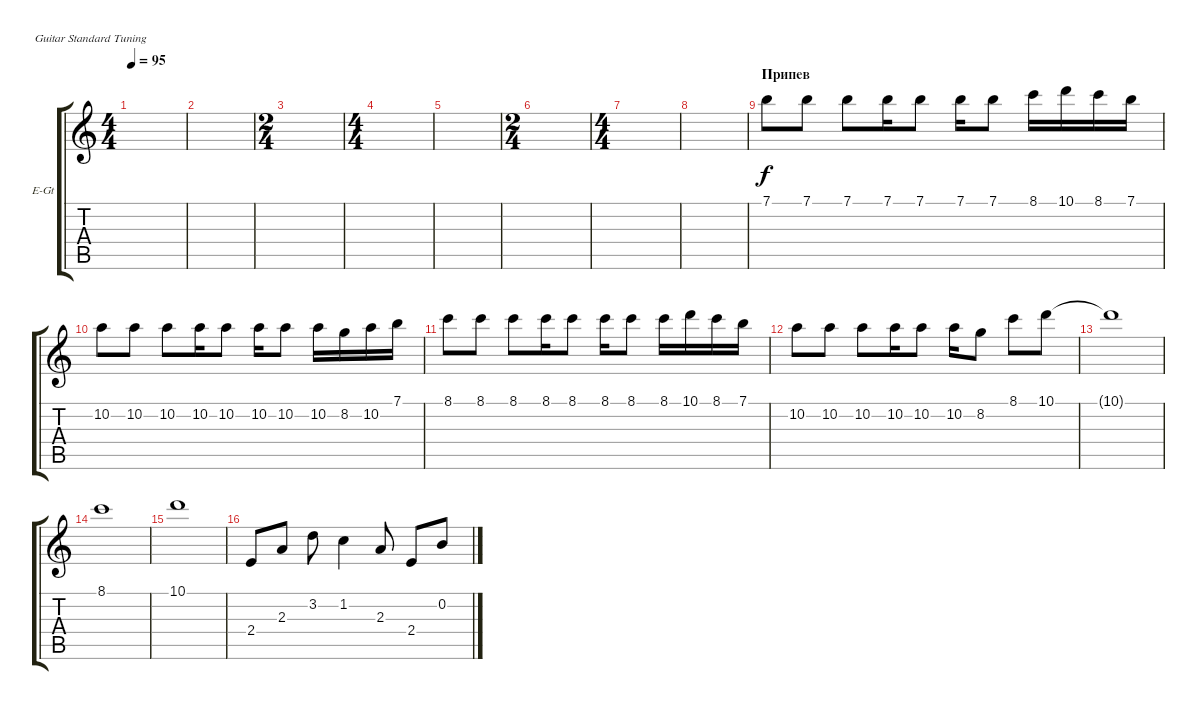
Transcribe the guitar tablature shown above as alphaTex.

\defaultSystemsLayout 4
\bracketExtendMode groupsimilarinstruments
\firstSystemTrackNameOrientation horizontal
\otherSystemsTrackNameOrientation horizontal
\track ("Electric Guitar" "E-Gt") {instrument overdrivenguitar}
\staff {score tabs}
\tuning (E4 B3 G3 D3 A2 E2)
\ts (4 4)
\tempo 95
\clef g2
\scale
0.395904
\ks c
|
\scale
0.208191 |
\ts (2 4)
\scale
0.395904 |
\ts (4 4)
\scale
0.395904 |
\scale
0.208191 |
\ts (2 4)
\scale
0.395904 |
\ts (4 4)
\scale
0.395904 |
\scale
0.208191 |
\section ("" "Припев")
\scale
0.333333 7.1.8 7.1.8 7.1.8 7.1.16 7.1.8 7.1.16 7.1.8 8.1.16 10.1.16 8.1.16 7.1.16 |
\scale
0.333333 10.2.8 10.2.8 10.2.8 10.2.16 10.2.8 10.2.16 10.2.8 10.2.16 8.2.16 10.2.16 7.1.16 |
\scale
0.333333 8.1.8 8.1.8 8.1.8 8.1.16 8.1.8 8.1.16 8.1.8 8.1.16 10.1.16 8.1.16 7.1.16 |
\scale
0.333333 10.2.8 10.2.8 10.2.8 10.2.16 10.2.8 10.2.16 8.2.8 8.1.8 10.1.8 |
\scale
0.333333 10.1{t}.1 |
\scale
0.333333 8.1.1 |
\scale
0.333333 10.1.1 |
\scale
0.333333 2.4.8 2.3.8 3.2.8 1.2.4 2.3.8 2.4.8 0.2.8
